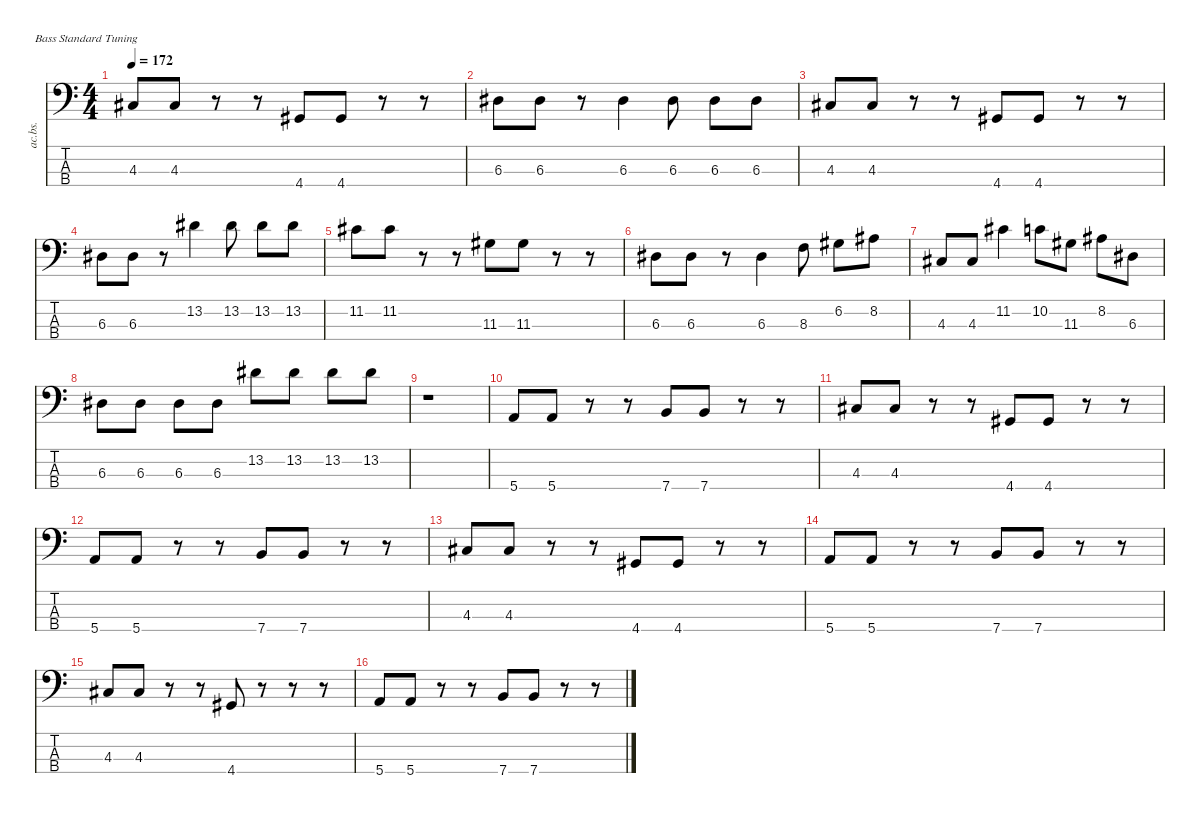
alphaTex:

\defaultSystemsLayout 4
\hideDynamics
\bracketExtendMode nobrackets
\otherSystemsTrackNameOrientation horizontal
\track ("Bass" "ac.bs.") {instrument acousticbass}
\staff {score tabs}
\tuning (G2 D2 A1 E1)
\ts (4 4)
\tempo 172
\clef f4
\ks c
4.3.8{dy mf} 4.3.8 r.8 r.8 4.4.8 4.4.8 r.8 r.8 |
6.3.8 6.3.8 r.8 6.3.4 6.3.8 6.3.8 6.3.8 |
4.3.8 4.3.8 r.8 r.8 4.4.8 4.4.8 r.8 r.8 |
6.3.8 6.3.8 r.8 13.2.4 13.2.8 13.2.8 13.2.8 |
11.2.8 11.2.8 r.8 r.8 11.3.8 11.3.8 r.8 r.8 |
6.3.8 6.3.8 r.8 6.3.4 8.3.8 6.2.8 8.2.8 |
4.3.8 4.3.8 11.2.4 10.2.8 11.3.8 8.2.8 6.3.8 |
6.3.8 6.3.8 6.3.8 6.3.8 13.2.8 13.2.8 13.2.8 13.2.8 |
r.1 |
5.4.8 5.4.8 r.8 r.8 7.4.8 7.4.8 r.8 r.8 |
4.3.8 4.3.8 r.8 r.8 4.4.8 4.4.8 r.8 r.8 |
5.4.8 5.4.8 r.8 r.8 7.4.8 7.4.8 r.8 r.8 |
4.3.8 4.3.8 r.8 r.8 4.4.8 4.4.8 r.8 r.8 |
5.4.8 5.4.8 r.8 r.8 7.4.8 7.4.8 r.8 r.8 |
4.3.8 4.3.8 r.8 r.8 4.4.8 r.8 r.8 r.8 |
5.4.8 5.4.8 r.8 r.8 7.4.8 7.4.8 r.8 r.8
